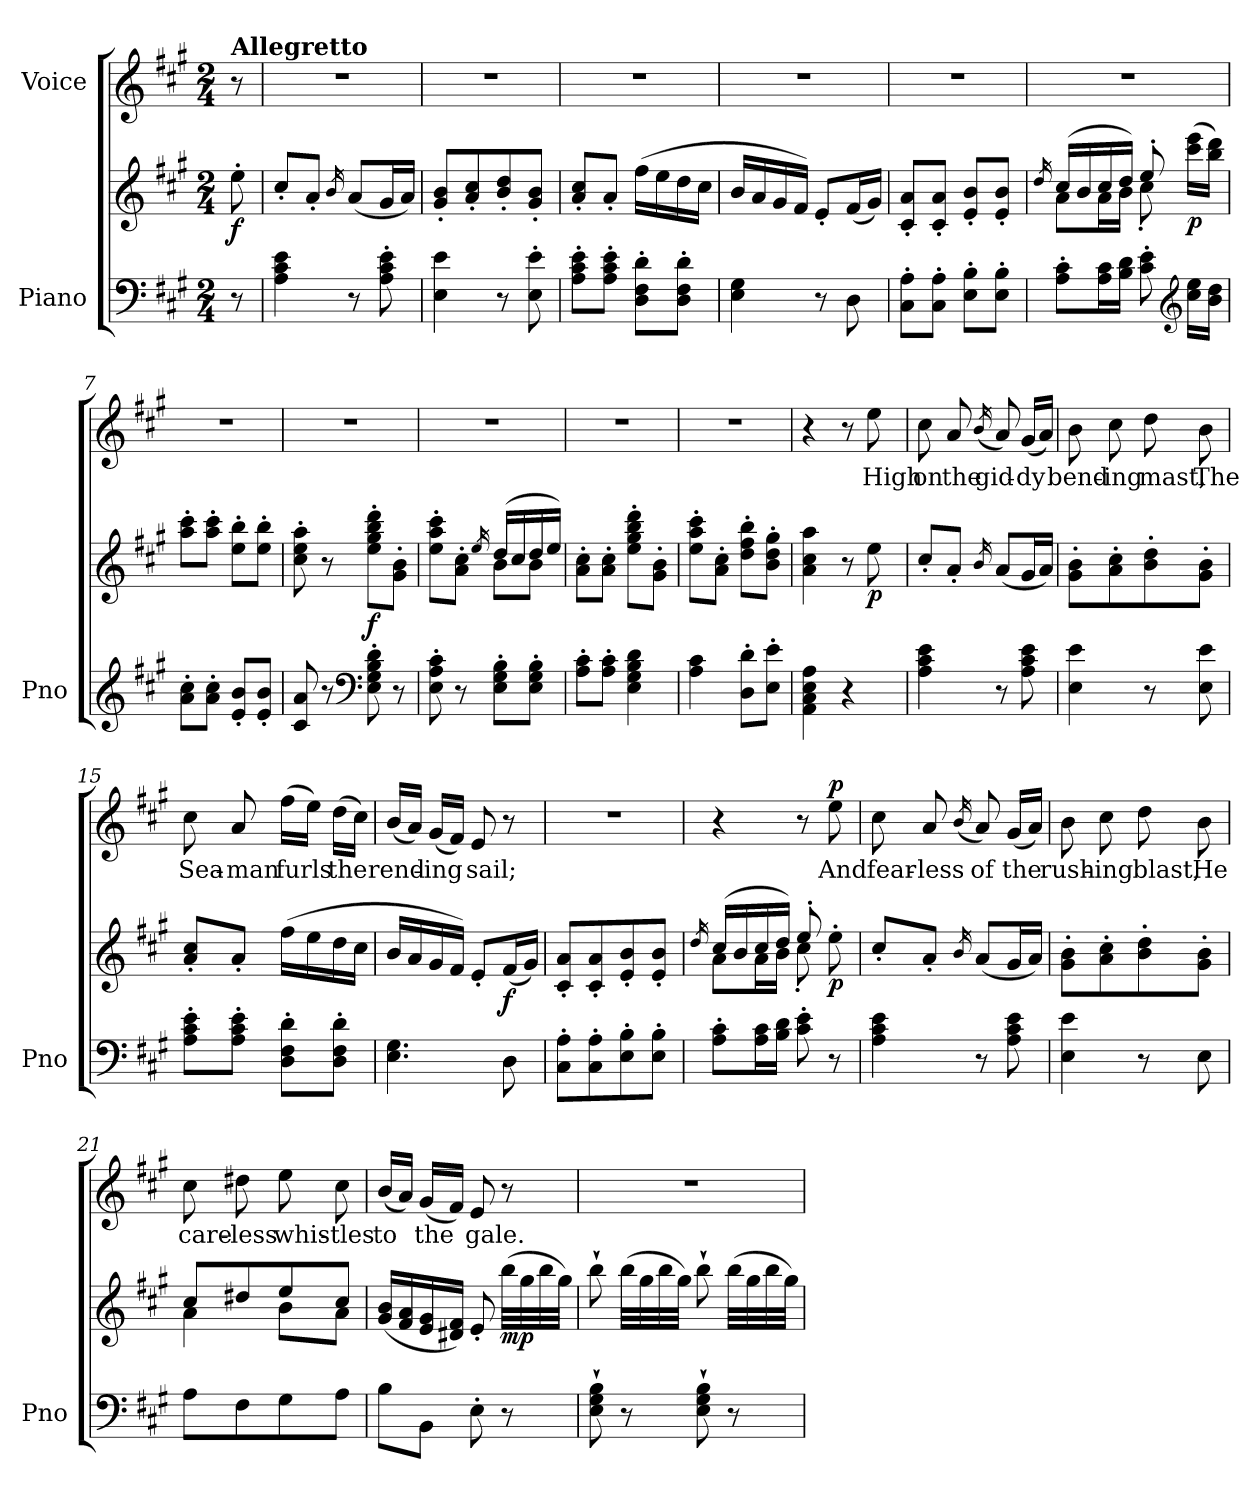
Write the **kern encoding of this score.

**kern	**kern	**dynam	**kern	**text	**dynam
*part2	*part2	*part2	*part1	*part1	*part1
*staff3	*staff2	*staff2/3	*staff1	*staff1	*staff1
*I"Piano	*	*	*I"Voice	*	*
*I'Pno	*	*	*	*	*
*clefF4	*clefG2	*	*clefG2	*	*
*k[f#c#g#]	*k[f#c#g#]	*	*k[f#c#g#]	*	*
*M2/4	*M2/4	*	*M2/4	*	*
=	=	=	=	=	=
!	!	!	!LO:TX:a:B:t=Allegretto	!	!
!	!	!LO:DY:b	!	!	!
8r	8ee'\	f	8r	.	.
=1	=1	=1	=1	=1	=1
4A\ 4c#\ 4e\	8cc#'/L	.	2r	.	.
.	8a'/J	.	.	.	.
.	16qb/	.	.	.	.
8r	(<8a/L	.	.	.	.
8A\' 8c#\' 8e\'	16g#/L	.	.	.	.
.	16a/JJ)	.	.	.	.
=2	=2	=2	=2	=2	=2
4E\ 4e\	8g#/' 8b/'L	.	2r	.	.
.	8a/' 8cc#/'	.	.	.	.
8r	8b/' 8dd/'	.	.	.	.
8E\' 8e\'	8g#/' 8b/'J	.	.	.	.
=3	=3	=3	=3	=3	=3
8A\' 8c#\' 8e\'L	8a/' 8cc#/'L	.	2r	.	.
8A\' 8c#\' 8e\'J	8a'/J	.	.	.	.
8D\' 8F#\' 8d\'L	(>16ff#\LL	.	.	.	.
.	16ee\	.	.	.	.
8D\' 8F#\' 8d\'J	16dd\	.	.	.	.
.	16cc#\JJ	.	.	.	.
!!LO:LB:g=z
=4	=4	=4	=4	=4	=4
4E\ 4G#\	16b/LL	.	2r	.	.
.	16a/	.	.	.	.
.	16g#/	.	.	.	.
.	16f#/JJ)	.	.	.	.
8r	8e'/L	.	.	.	.
8D\	(<16f#/L	.	.	.	.
.	16g#/JJ)	.	.	.	.
=5	=5	=5	=5	=5	=5
8C#\' 8A\'L	8c#/' 8a/'L	.	2r	.	.
8C#\' 8A\'J	8c#/' 8a/'J	.	.	.	.
8E\' 8B\'L	8e/' 8b/'L	.	.	.	.
8E\' 8B\'J	8e/' 8b/'J	.	.	.	.
=6	=6	=6	=6	=6	=6
.	16qdd/	.	.	.	.
*	*^	*	*	*	*
8A\' 8c#\'L	(>16cc#/LL	8a\L	.	2r	.	.
.	16b/	.	.	.	.	.
16A\ 16c#\L	16cc#/	16a\L	.	.	.	.
16B\ 16d\JJ	16dd/JJ)	16b\JJ	.	.	.	.
8c#\' 8e\'	8ee'/	8cc#'\	.	.	.	.
*clefG2	*	*	*	*	*	*
!	!	!	!LO:DY:b	!	!	!
16cc#\ 16ee\LL	(>16ccc#\ 16eee\LL	8ryy	p	.	.	.
16b\ 16dd\JJ	16bb\ 16ddd\JJ)	.	.	.	.	.
*	*v	*v	*	*	*	*
=7	=7	=7	=7	=7	=7
8a\' 8cc#\'L	8aa\' 8ccc#\'L	.	2r	.	.
8a\' 8cc#\'J	8aa\' 8ccc#\'J	.	.	.	.
8e/' 8b/'L	8ee\' 8bb\'L	.	.	.	.
8e/' 8b/'J	8ee\' 8bb\'J	.	.	.	.
!!LO:LB:g=z
=8	=8	=8	=8	=8	=8
8c#/ 8a/	8cc#\' 8ee\' 8aa\'	.	2r	.	.
8r	8r	.	.	.	.
*clefF4	*	*	*	*	*
!	!	!LO:DY:b	!	!	!
8E\' 8G#\' 8B\' 8d\'	8ee\' 8gg#\' 8bb\' 8ddd\'L	f	.	.	.
8r	8g#\' 8b\'J	.	.	.	.
=9	=9	=9	=9	=9	=9
*	*^	*	*	*	*
8E\' 8A\' 8c#\'	8ee\' 8aa\' 8ccc#\'L	4ryy	.	2r	.	.
8r	8a\' 8cc#\'J	.	.	.	.	.
.	16qee/	.	.	.	.	.
8E\' 8G#\' 8B\'L	(>16dd/LL	8b\L	.	.	.	.
.	16cc#/	.	.	.	.	.
8E\' 8G#\' 8B\'J	16dd/	8b\J	.	.	.	.
.	16ee/JJ)	.	.	.	.	.
*	*v	*v	*	*	*	*
=10	=10	=10	=10	=10	=10
8A\' 8c#\'L	8a\' 8cc#\'L	.	2r	.	.
8A\' 8c#\'J	8a\' 8cc#\'J	.	.	.	.
4E\ 4G#\ 4B\ 4d\	8ee\' 8gg#\' 8bb\' 8ddd\'L	.	.	.	.
.	8g#\' 8b\'J	.	.	.	.
=11	=11	=11	=11	=11	=11
4A\ 4c#\	8ee\' 8aa\' 8ccc#\'L	.	2r	.	.
.	8a\' 8cc#\'J	.	.	.	.
8D\' 8d\'L	8dd\' 8ff#\' 8bb\'L	.	.	.	.
8E\' 8e\'J	8b\' 8dd\' 8gg#\'J	.	.	.	.
=12	=12	=12	=12	=12	=12
4AA\ 4C#\ 4E\ 4A\	4a\ 4cc#\ 4aa\	.	4r	.	.
4r	8r	.	8r	.	.
!	!	!LO:DY:b	!	!LO:LY:b	!
.	8ee\	p	8ee\	High	.
!!LO:PB:g=z
=13	=13	=13	=13	=13	=13
!	!	!	!	!LO:LY:b	!
4A\ 4c#\ 4e\	8cc#'/L	.	8cc#\	on	.
!	!	!	!	!LO:LY:b	!
.	8a'/J	.	8a/	the	.
.	16qb/	.	(<16qb/	.	.
!	!	!	!	!LO:LY:b	!
8r	(<8a/L	.	8a/)	gid-	.
!	!	!	!	!LO:LY:b	!
8A\ 8c#\ 8e\	16g#/L	.	(<16g#/LL	-dy	.
.	16a/JJ)	.	16a/JJ)	.	.
=14	=14	=14	=14	=14	=14
!	!	!	!	!LO:LY:b	!
4E\ 4e\	8g#\' 8b\'L	.	8b\	bend-	.
!	!	!	!	!LO:LY:b	!
.	8a\' 8cc#\'	.	8cc#\	-ing	.
!	!	!	!	!LO:LY:b	!
8r	8b\' 8dd\'	.	8dd\	mast,	.
!	!	!	!	!LO:LY:b	!
8E\ 8e\	8g#\' 8b\'J	.	8b\	The	.
=15	=15	=15	=15	=15	=15
!	!	!	!	!LO:LY:b	!
8A\' 8c#\' 8e\'L	8a/' 8cc#/'L	.	8cc#\	Sea-	.
!	!	!	!	!LO:LY:b	!
8A\' 8c#\' 8e\'J	8a'/J	.	8a/	-man	.
!	!	!	!	!LO:LY:b	!
8D\' 8F#\' 8d\'L	(>16ff#\LL	.	(>16ff#\LL	furls	.
.	16ee\	.	16ee\JJ)	.	.
!	!	!	!	!LO:LY:b	!
8D\' 8F#\' 8d\'J	16dd\	.	(>16dd\LL	the	.
.	16cc#\JJ	.	16cc#\JJ)	.	.
=16	=16	=16	=16	=16	=16
!	!	!	!	!LO:LY:b	!
4.E\ 4.G#\	16b/LL	.	(<16b/LL	rend-	.
.	16a/	.	16a/JJ)	.	.
!	!	!	!	!LO:LY:b	!
.	16g#/	.	(<16g#/LL	-ing	.
.	16f#/JJ)	.	16f#/JJ)	.	.
!	!	!	!	!LO:LY:b	!
.	8e'/L	.	8e/	sail;	.
!	!	!LO:DY:b	!	!	!
8D\	(<16f#/L	f	8r	.	.
.	16g#/JJ)	.	.	.	.
!!LO:LB:g=z
=17	=17	=17	=17	=17	=17
8C#\' 8A\'L	8c#/' 8a/'L	.	2r	.	.
8C#\' 8A\'	8c#/' 8a/'	.	.	.	.
8E\' 8B\'	8e/' 8b/'	.	.	.	.
8E\' 8B\'J	8e/' 8b/'J	.	.	.	.
=18	=18	=18	=18	=18	=18
.	16qdd/	.	.	.	.
*	*^	*	*	*	*
8A\' 8c#\'L	(>16cc#/LL	8a\L	.	4r	.	.
.	16b/	.	.	.	.	.
16A\ 16c#\L	16cc#/	16a\L	.	.	.	.
16B\ 16d\JJ	16dd/JJ)	16b\JJ	.	.	.	.
8c#\' 8e\'	8ee'/	8cc#'\	.	8r	.	.
!	!	!	!LO:DY:b	!	!LO:LY:b	!LO:DY:a
8r	8ee'\	8ryy	p	8ee\	And	p
=19	=19	=19	=19	=19	=19	=19
!	!	!	!	!	!LO:LY:b	!
*	*v	*v	*	*	*	*
4A\ 4c#\ 4e\	8cc#'/L	.	8cc#\	fear-	.
!	!	!	!	!LO:LY:b	!
.	8a'/J	.	8a/	-less	.
.	16qb/	.	(<16qb/	.	.
!	!	!	!	!LO:LY:b	!
8r	(<8a/L	.	8a/)	of	.
!	!	!	!	!LO:LY:b	!
8A\ 8c#\ 8e\	16g#/L	.	(<16g#/LL	the	.
.	16a/JJ)	.	16a/JJ)	.	.
=20	=20	=20	=20	=20	=20
!	!	!	!	!LO:LY:b	!
4E\ 4e\	8g#\' 8b\'L	.	8b\	rush-	.
!	!	!	!	!LO:LY:b	!
.	8a\' 8cc#\'	.	8cc#\	-ing	.
!	!	!	!	!LO:LY:b	!
8r	8b\' 8dd\'	.	8dd\	blast,	.
!	!	!	!	!LO:LY:b	!
8E\	8g#\' 8b\'J	.	8b\	He	.
!!LO:LB:g=z
=21	=21	=21	=21	=21	=21
*	*^	*	*	*	*
!	!	!	!	!	!LO:LY:b	!
8A\L	8cc#/L	4a\	.	8cc#\	care-	.
!	!	!	!	!	!LO:LY:b	!
8F#\	8dd#X/	.	.	8dd#X\	-less	.
!	!	!	!	!	!LO:LY:b	!
8G#\	8ee/	8b\L	.	8ee\	whis-	.
!	!	!	!	!	!LO:LY:b	!
8A\J	8cc#/J	8a\J	.	8cc#\	-tles	.
=22	=22	=22	=22	=22	=22	=22
!	!	!	!	!	!LO:LY:b	!
*	*v	*v	*	*	*	*
8B\L	(<16g#/ 16b/LL	.	(<16b/LL	to	.
.	16f#/ 16a/	.	16a/JJ)	.	.
!	!	!	!	!LO:LY:b	!
8BB\J	16e/ 16g#/	.	(<16g#/LL	the	.
.	16d#X/ 16f#/JJ)	.	16f#/JJ)	.	.
!	!	!	!	!LO:LY:b	!
8E'\	8e'/	.	8e/	gale.	.
!	!	!LO:DY:b	!	!	!
8r	(>32bb\LLL	mp	8r	.	.
.	32gg#\	.	.	.	.
.	32bb\	.	.	.	.
.	32gg#\JJJ)	.	.	.	.
=23	=23	=23	=23	=23	=23
8E\` 8G#\` 8B\`	8bb`\	.	2r	.	.
8r	(>32bb\LLL	.	.	.	.
.	32gg#\	.	.	.	.
.	32bb\	.	.	.	.
.	32gg#\JJJ)	.	.	.	.
8E\` 8G#\` 8B\`	8bb`\	.	.	.	.
8r	(>32bb\LLL	.	.	.	.
.	32gg#\	.	.	.	.
.	32bb\	.	.	.	.
.	32gg#\JJJ)	.	.	.	.
=	=	=	=	=	=
*-	*-	*-	*-	*-	*-
